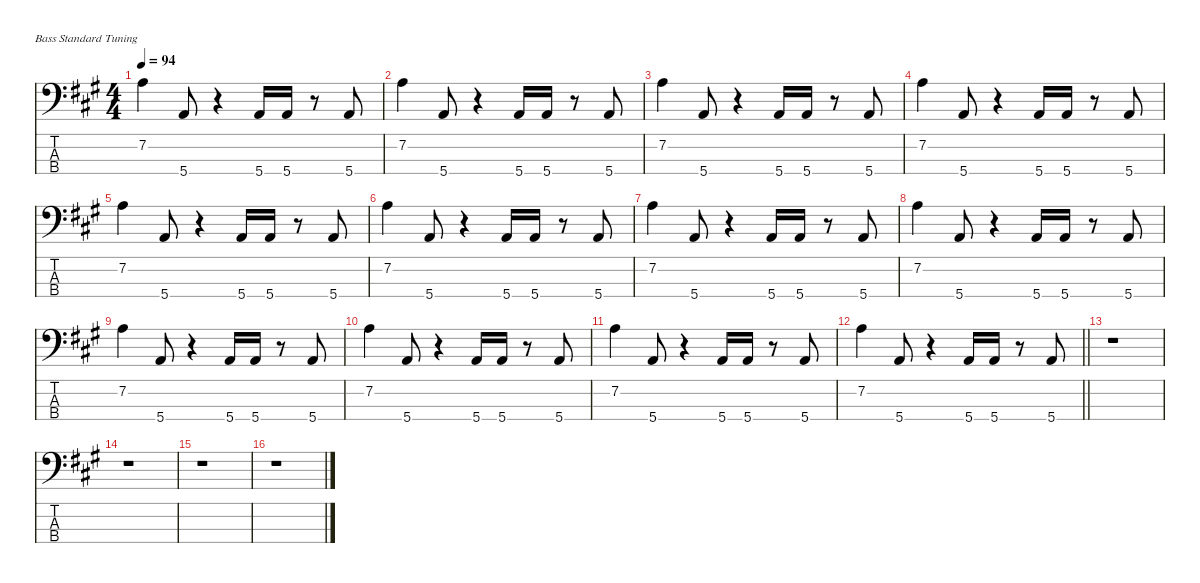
\defaultSystemsLayout 4
\hideDynamics
\bracketExtendMode nobrackets
\singleTrackTrackNamePolicy hidden
\multiTrackTrackNamePolicy hidden
\firstSystemTrackNameMode fullname
\firstSystemTrackNameOrientation horizontal
\otherSystemsTrackNameOrientation horizontal
\track ("Bass" "el.bs.") {defaultSystemsLayout 4 instrument electricbassfinger}
\staff {score tabs}
\tuning (G2 D2 A1 E1)
\ts (4 4)
\tempo 94
\clef f4
\ks a
7.2{acc forcenatural}.4{dy f beam Down} 5.4{acc forcenatural}.8{beam Up} r.4{beam Up} 5.4{acc forcenatural}.16{beam Up} 5.4{acc forcenatural}.16{beam Up} r.8{beam Up} 5.4{acc forcenatural}.8{beam Up} |
7.2{acc forcenatural}.4{beam Down} 5.4{acc forcenatural}.8{beam Up} r.4{beam Up} 5.4{acc forcenatural}.16{beam Up} 5.4{acc forcenatural}.16{beam Up} r.8{beam Up} 5.4{acc forcenatural}.8{beam Up} |
7.2{acc forcenatural}.4{beam Down} 5.4{acc forcenatural}.8{beam Up} r.4{beam Up} 5.4{acc forcenatural}.16{beam Up} 5.4{acc forcenatural}.16{beam Up} r.8{beam Up} 5.4{acc forcenatural}.8{beam Up} |
7.2{acc forcenatural}.4{beam Down} 5.4{acc forcenatural}.8{beam Up} r.4{beam Up} 5.4{acc forcenatural}.16{beam Up} 5.4{acc forcenatural}.16{beam Up} r.8{beam Up} 5.4{acc forcenatural}.8{beam Up} |
7.2{acc forcenatural}.4{beam Down} 5.4{acc forcenatural}.8{beam Up} r.4{beam Up} 5.4{acc forcenatural}.16{beam Up} 5.4{acc forcenatural}.16{beam Up} r.8{beam Up} 5.4{acc forcenatural}.8{beam Up} |
7.2{acc forcenatural}.4{beam Down} 5.4{acc forcenatural}.8{beam Up} r.4{beam Up} 5.4{acc forcenatural}.16{beam Up} 5.4{acc forcenatural}.16{beam Up} r.8{beam Up} 5.4{acc forcenatural}.8{beam Up} |
7.2{acc forcenatural}.4{beam Down} 5.4{acc forcenatural}.8{beam Up} r.4{beam Up} 5.4{acc forcenatural}.16{beam Up} 5.4{acc forcenatural}.16{beam Up} r.8{beam Up} 5.4{acc forcenatural}.8{beam Up} |
7.2{acc forcenatural}.4{beam Down} 5.4{acc forcenatural}.8{beam Up} r.4{beam Up} 5.4{acc forcenatural}.16{beam Up} 5.4{acc forcenatural}.16{beam Up} r.8{beam Up} 5.4{acc forcenatural}.8{beam Up} |
7.2{acc forcenatural}.4{beam Down} 5.4{acc forcenatural}.8{beam Up} r.4{beam Up} 5.4{acc forcenatural}.16{beam Up} 5.4{acc forcenatural}.16{beam Up} r.8{beam Up} 5.4{acc forcenatural}.8{beam Up} |
7.2{acc forcenatural}.4{beam Down} 5.4{acc forcenatural}.8{beam Up} r.4{beam Up} 5.4{acc forcenatural}.16{beam Up} 5.4{acc forcenatural}.16{beam Up} r.8{beam Up} 5.4{acc forcenatural}.8{beam Up} |
7.2{acc forcenatural}.4{beam Down} 5.4{acc forcenatural}.8{beam Up} r.4{beam Up} 5.4{acc forcenatural}.16{beam Up} 5.4{acc forcenatural}.16{beam Up} r.8{beam Up} 5.4{acc forcenatural}.8{beam Up} |
\barLineRight lightlight
7.2{acc forcenatural}.4{beam Down} 5.4{acc forcenatural}.8{beam Up} r.4{beam Up} 5.4{acc forcenatural}.16{beam Up} 5.4{acc forcenatural}.16{beam Up} r.8{beam Up} 5.4{acc forcenatural}.8{beam Up} |
r.1{beam Down} |
r.1{beam Down} |
r.1{beam Down} |
r.1{beam Down}
